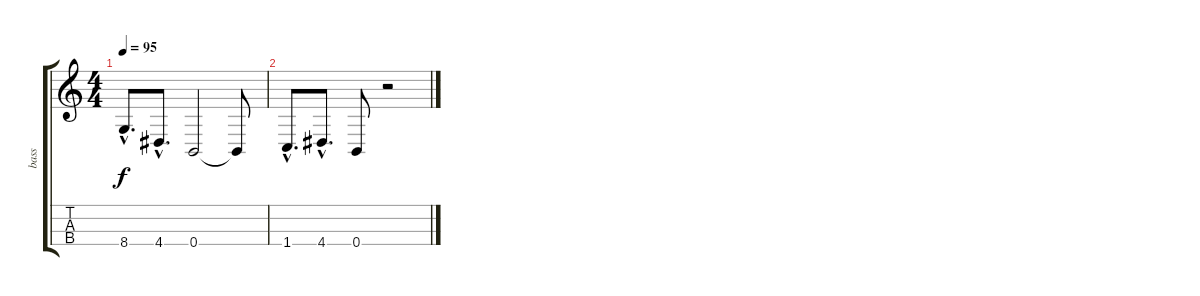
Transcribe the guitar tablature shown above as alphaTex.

\track ("bass" "bass") {instrument electricbassfinger}
\staff {score tabs}
\tuning (E3 B2 Gb2 B1) {hide}
\ts (4 4)
\tempo 95
\clef g2
\ks c
8.4{hac}.8{d dy f} 4.4{hac}.8{d} 0.4.2 0.4{t}.8 |
1.4{hac}.8{d} 4.4{hac}.8{d} 0.4.8 r.2
